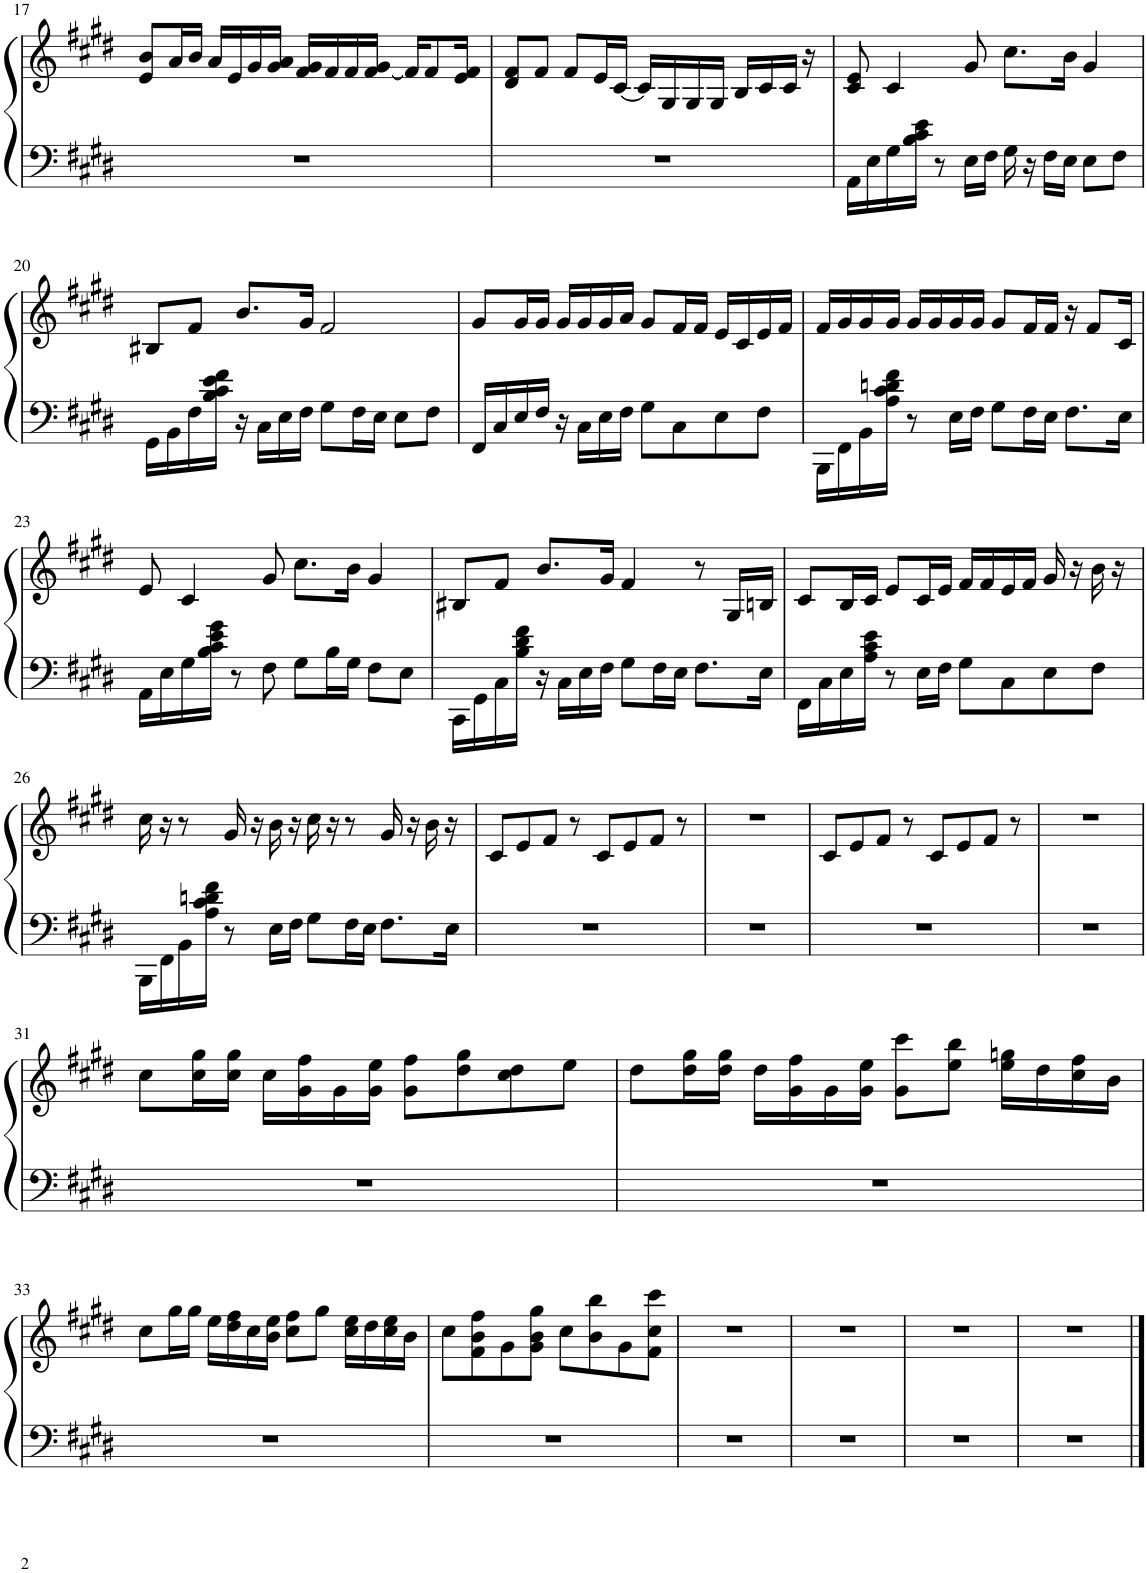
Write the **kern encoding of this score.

**kern	**kern
*part1	*part1
*staff2	*staff1
*I"Piano	*
*I'Pno.	*
!!LO:PB:g=z
*clefF4	*clefG2
*k[f#c#g#d#]	*k[f#c#g#d#]
*M4/4	*M4/4
=17	=17
1r	8e/ 8b/L
.	16a/L
.	16b/JJ
.	16a/LL
.	16e/
.	16g#/
.	16g#/ 16a/JJ
.	16f#/ 16g#/LL
.	16f#/
.	16f#/
.	[16f#/ 16g#/JJ
.	16f#/KL]
.	8f#/
.	16e/ 16f#/Jk
=18	=18
1r	8d#/ 8f#/L
.	8f#/J
.	8f#/L
.	16e/L
.	[16c#/JJ
.	16c#/LL]
.	16G#/
.	16G#/
.	16G#/JJ
.	16B/LL
.	16c#/
.	16c#/JJ
.	16r
=19	=19
16AA\LL	8c#/ 8e/
16E\	.
16G#\	4c#/
16B\ 16c#\ 16e\JJ	.
8r	.
16E\LL	8g#/
16F#\JJ	.
16G#\	8.cc#\L
16r	.
16F#\LL	.
16E\JJ	16b\Jk
8E\L	4g#/
8F#\J	.
!!LO:LB:g=z
=20	=20
16GG#\LL	8B#X/L
16BB\	.
16F#\	8f#/J
16B\ 16c#\ 16e\ 16f#\JJ	.
16r	8.b/L
16C#\LL	.
16E\	.
16F#\JJ	16g#/Jk
8G#\L	2f#/
16F#\L	.
16E\JJ	.
8E\L	.
8F#\J	.
=21	=21
16FF#/LL	8g#/L
16C#/	.
16E/	16g#/L
16F#/JJ	16g#/JJ
16r	16g#/LL
16C#\LL	16g#/
16E\	16g#/
16F#\JJ	16a/JJ
8G#\L	8g#/L
8C#\	16f#/L
.	16f#/JJ
8E\	16e/LL
.	16c#/
8F#\J	16e/
.	16f#/JJ
=22	=22
16BBB\LL	16f#/LL
16FF#\	16g#/
16BB\	16g#/
16A\ 16c#\ 16dn\ 16f#\JJ	16g#/JJ
8r	16g#/LL
.	16g#/
16E\LL	16g#/
16F#\JJ	16g#/JJ
8G#\L	8g#/L
16F#\L	16f#/L
16E\JJ	16f#/JJ
8.F#\L	16r
.	8f#/L
16E\Jk	16c#/Jk
!!LO:LB:g=z
=23	=23
16AA\LL	8e/
16E\	.
16G#\	4c#/
16B\ 16c#\ 16e\ 16g#\JJ	.
8r	.
8F#\	8g#/
8G#\L	8.cc#\L
16B\L	.
16G#\JJ	16b\Jk
8F#\L	4g#/
8E\J	.
=24	=24
16CC#\LL	8B#X/L
16GG#\	.
16C#\	8f#/J
16B\ 16d#\ 16f#\JJ	.
16r	8.b/L
16C#\LL	.
16E\	.
16F#\JJ	16g#/Jk
8G#\L	4f#/
16F#\L	.
16E\JJ	.
8.F#\L	8r
.	16G#/LL
16E\Jk	16Bn/JJ
=25	=25
16FF#\LL	8c#/L
16C#\	.
16E\	16B/L
16A\ 16c#\ 16e\JJ	16c#/JJ
8r	8e/L
16E\LL	16c#/L
16F#\JJ	16e/JJ
8G#\L	16f#/LL
.	16f#/
8C#\	16e/
.	16f#/JJ
8E\	16g#/
.	16r
8F#\J	16b\
.	16r
!!LO:LB:g=z
=26	=26
16BBB\LL	16cc#\
16FF#\	16r
16BB\	8r
16A\ 16c#\ 16dn\ 16f#\JJ	.
8r	16g#/
.	16r
16E\LL	16b\
16F#\JJ	16r
8G#\L	16cc#\
.	16r
16F#\L	8r
16E\JJ	.
8.F#\L	16g#/
.	16r
.	16b\
16E\Jk	16r
=27	=27
1r	8c#/L
.	8e/
.	8f#/J
.	8r
.	8c#/L
.	8e/
.	8f#/J
.	8r
=28	=28
1r	1r
=29	=29
1r	8c#/L
.	8e/
.	8f#/J
.	8r
.	8c#/L
.	8e/
.	8f#/J
.	8r
=30	=30
1r	1r
!!LO:LB:g=z
=31	=31
1r	8cc#\L
.	16cc#\ 16gg#\L
.	16cc#\ 16gg#\JJ
.	16cc#\LL
.	16g#\ 16ff#\
.	16g#\
.	16g#\ 16ee\JJ
.	8g#\ 8ff#\L
.	8dd#\ 8gg#\
.	8cc#\ 8dd#\
.	8ee\J
=32	=32
1r	8dd#\L
.	16dd#\ 16gg#\L
.	16dd#\ 16gg#\JJ
.	16dd#\LL
.	16g#\ 16ff#\
.	16g#\
.	16g#\ 16ee\JJ
.	8g#\ 8ccc#\L
.	8ee\ 8bb\J
.	16ee\ 16ggn\LL
.	16dd#\
.	16cc#\ 16ff#\
.	16b\JJ
!!LO:LB:g=z
=33	=33
1r	8cc#\L
.	16gg#\L
.	16gg#\JJ
.	16ee\LL
.	16dd#\ 16ff#\
.	16cc#\
.	16b\ 16ee\JJ
.	8cc#\ 8ff#\L
.	8gg#\J
.	16cc#\ 16ee\LL
.	16dd#\
.	16cc#\ 16ee\
.	16b\JJ
=34	=34
1r	8cc#\L
.	8f#\ 8b\ 8ff#\
.	8g#\
.	8g#\ 8b\ 8gg#\J
.	8cc#\L
.	8b\ 8bb\
.	8g#\
.	8f#\ 8cc#\ 8ccc#\J
=35	=35
1r	1r
=36	=36
1r	1r
=37	=37
1r	1r
=38	=38
1r	1r
==	==
*-	*-
